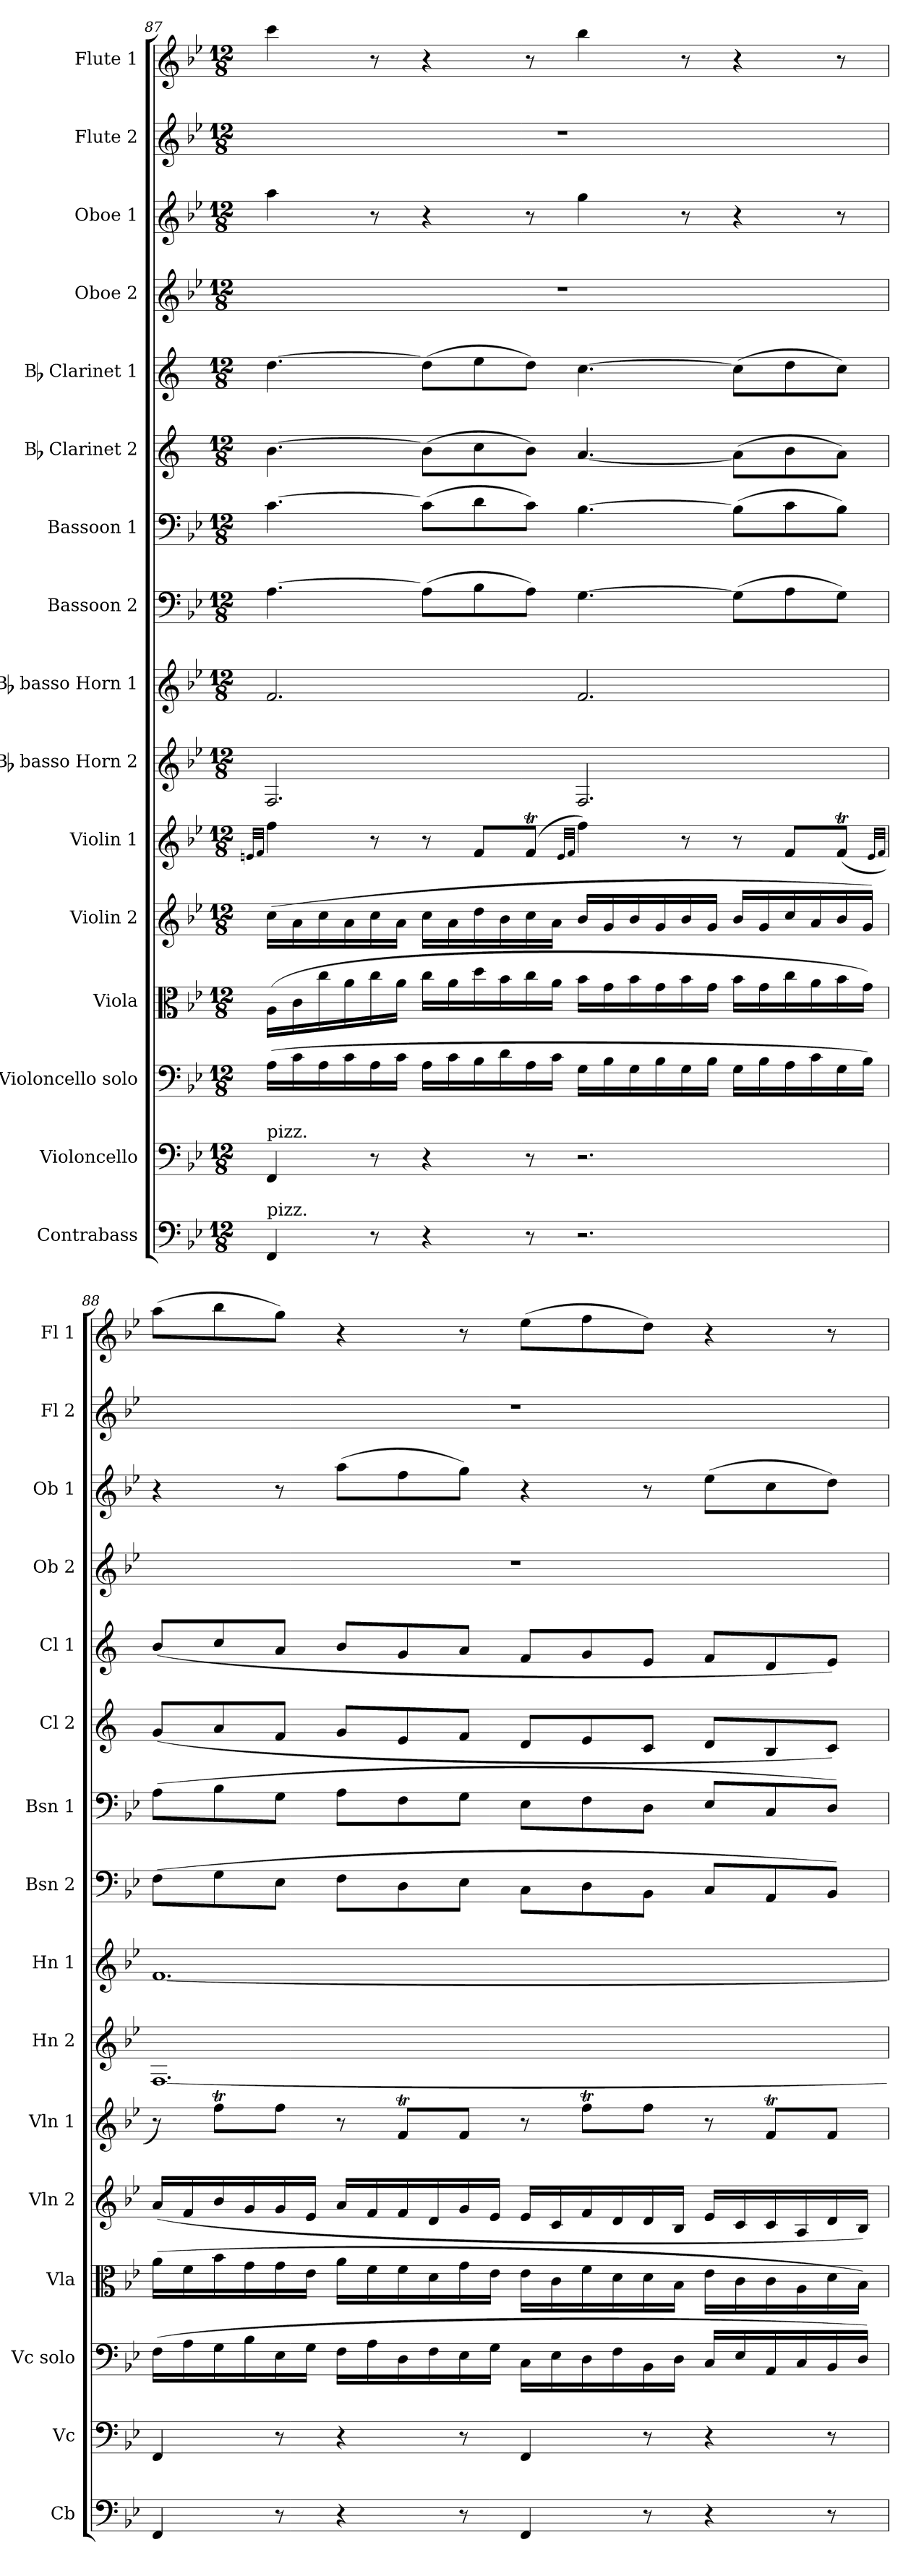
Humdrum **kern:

**kern	**kern	**kern	**kern	**kern	**kern	**kern	**kern	**kern	**kern	**kern	**kern	**kern	**kern	**kern	**kern
*part16	*part15	*part14	*part13	*part12	*part11	*part10	*part9	*part8	*part7	*part6	*part5	*part4	*part3	*part2	*part1
*staff16	*staff15	*staff14	*staff13	*staff12	*staff11	*staff10	*staff9	*staff8	*staff7	*staff6	*staff5	*staff4	*staff3	*staff2	*staff1
*I"Contrabass	*I"Violoncello	*I"Violoncello solo	*I"Viola	*I"Violin 2	*I"Violin 1	*I"Bb basso Horn 2	*I"Bb basso Horn 1	*I"Bassoon 2	*I"Bassoon 1	*I"Bb Clarinet 2	*I"Bb Clarinet 1	*I"Oboe 2	*I"Oboe 1	*I"Flute 2	*I"Flute 1
*I'Cb	*I'Vc	*I'Vc solo	*I'Vla	*I'Vln 2	*I'Vln 1	*I'Hn 2	*I'Hn 1	*I'Bsn 2	*I'Bsn 1	*I'Cl 2	*I'Cl 1	*I'Ob 2	*I'Ob 1	*I'Fl 2	*I'Fl 1
*clefF4	*clefF4	*clefF4	*clefC3	*clefG2	*clefG2	*clefG2	*clefG2	*clefF4	*clefF4	*clefG2	*clefG2	*clefG2	*clefG2	*clefG2	*clefG2
*ITrd7c12	*	*	*	*	*	*ITrd8c14	*ITrd8c14	*	*	*ITrd1c2	*ITrd1c2	*	*	*	*
*k[b-e-]	*k[b-e-]	*k[b-e-]	*k[b-e-]	*k[b-e-]	*k[b-e-]	*k[b-e-]	*k[b-e-]	*k[b-e-]	*k[b-e-]	*k[b-e-]	*k[b-e-]	*k[b-e-]	*k[b-e-]	*k[b-e-]	*k[b-e-]
*M12/8	*M12/8	*M12/8	*M12/8	*M12/8	*M12/8	*M12/8	*M12/8	*M12/8	*M12/8	*M12/8	*M12/8	*M12/8	*M12/8	*M12/8	*M12/8
=87	=87	=87	=87	=87	=87	=87	=87	=87	=87	=87	=87	=87	=87	=87	=87
.	.	.	.	.	32qen/LLL	.	.	.	.	.	.	.	.	.	.
.	.	.	.	.	32qf/JJJ	.	.	.	.	.	.	.	.	.	.
!	!LO:TX:a:t=pizz.	!	!	!	!	!	!	!	!	!	!	!	!	!	!
!LO:TX:a:t=pizz.	!	!	!	!	!	!	!	!	!	!	!	!	!	!	!
4FFF/	4FF/	(16A\LL	(16A\LL	(16cc\LL	4ff\	2.FF/	2.F/	[4.A\	[4.c\	[4.a\	[4.cc\	1.r	4aa\	1.r	4ccc\
.	.	16c\	16c\	16a\	.	.	.	.	.	.	.	.	.	.	.
.	.	16A\	16cc\	16cc\	.	.	.	.	.	.	.	.	.	.	.
.	.	16c\	16a\	16a\	.	.	.	.	.	.	.	.	.	.	.
8r	8r	16A\	16cc\	16cc\	8r	.	.	.	.	.	.	.	8r	.	8r
.	.	16c\JJ	16a\JJ	16a\JJ	.	.	.	.	.	.	.	.	.	.	.
4r	4r	16A\LL	16cc\LL	16cc\LL	8r	.	.	(8A\L]	(8c\L]	(8a\L]	(8cc\L]	.	4r	.	4r
.	.	16c\	16a\	16a\	.	.	.	.	.	.	.	.	.	.	.
.	.	16B-\	16dd\	16dd\	8f/L	.	.	8B-\	8d\	8b-\	8dd\	.	.	.	.
.	.	16d\	16b-\	16b-\	.	.	.	.	.	.	.	.	.	.	.
8r	8r	16A\	16cc\	16cc\	(8fT/J	.	.	8A\J)	8c\J)	8a\J)	8cc\J)	.	8r	.	8r
.	.	16c\JJ	16a\JJ	16a\JJ	.	.	.	.	.	.	.	.	.	.	.
.	.	.	.	.	32qe/LLL	.	.	.	.	.	.	.	.	.	.
.	.	.	.	.	32qf/JJJ	.	.	.	.	.	.	.	.	.	.
2.r	2.r	16G\LL	16b-\LL	16b-/LL	4ff\)	2.FF/	2.F/	[4.G\	[4.B-\	[4.g/	[4.b-\	.	4gg\	.	4bb-\
.	.	16B-\	16g\	16g/	.	.	.	.	.	.	.	.	.	.	.
.	.	16G\	16b-\	16b-/	.	.	.	.	.	.	.	.	.	.	.
.	.	16B-\	16g\	16g/	.	.	.	.	.	.	.	.	.	.	.
.	.	16G\	16b-\	16b-/	8r	.	.	.	.	.	.	.	8r	.	8r
.	.	16B-\JJ	16g\JJ	16g/JJ	.	.	.	.	.	.	.	.	.	.	.
.	.	16G\LL	16b-\LL	16b-/LL	8r	.	.	(8G\L]	(8B-\L]	(8g\L]	(8b-\L]	.	4r	.	4r
.	.	16B-\	16g\	16g/	.	.	.	.	.	.	.	.	.	.	.
.	.	16A\	16cc\	16cc/	8f/L	.	.	8A\	8c\	8a\	8cc\	.	.	.	.
.	.	16c\	16a\	16a/	.	.	.	.	.	.	.	.	.	.	.
.	.	16G\	16b-\	16b-/	(8fT/J	.	.	8G\J)	8B-\J)	8g\J)	8b-\J)	.	8r	.	8r
.	.	16B-\JJ)	16g\JJ)	16g/JJ)	.	.	.	.	.	.	.	.	.	.	.
.	.	.	.	.	32qe/LLL	.	.	.	.	.	.	.	.	.	.
.	.	.	.	.	32qf/JJJ	.	.	.	.	.	.	.	.	.	.
!!LO:PB:g=z
=88	=88	=88	=88	=88	=88	=88	=88	=88	=88	=88	=88	=88	=88	=88	=88
4FFF/	4FF/	(16F\LL	(16a\LL	(16a/LL	8r)	[1.FF	[1.F	(8F\L	(8A\L	(8f/L	(8a/L	1.r	4r	1.r	(8aa\L
.	.	16A\	16f\	16f/	.	.	.	.	.	.	.	.	.	.	.
.	.	16G\	16b-\	16b-/	8ffT\L	.	.	8G\	8B-\	8g/	8b-/	.	.	.	8bb-\
.	.	16B-\	16g\	16g/	.	.	.	.	.	.	.	.	.	.	.
8r	8r	16E-\	16g\	16g/	8ff\J	.	.	8E-\J	8G\J	8e-/J	8g/J	.	8r	.	8gg\J)
.	.	16G\JJ	16e-\JJ	16e-/JJ	.	.	.	.	.	.	.	.	.	.	.
4r	4r	16F\LL	16a\LL	16a/LL	8r	.	.	8F\L	8A\L	8f/L	8a/L	.	(8aa\L	.	4r
.	.	16A\	16f\	16f/	.	.	.	.	.	.	.	.	.	.	.
.	.	16D\	16f\	16f/	8fT/L	.	.	8D\	8F\	8d/	8f/	.	8ff\	.	.
.	.	16F\	16d\	16d/	.	.	.	.	.	.	.	.	.	.	.
8r	8r	16E-\	16g\	16g/	8f/J	.	.	8E-\J	8G\J	8e-/J	8g/J	.	8gg\J)	.	8r
.	.	16G\JJ	16e-\JJ	16e-/JJ	.	.	.	.	.	.	.	.	.	.	.
4FFF/	4FF/	16C\LL	16e-\LL	16e-/LL	8r	.	.	8C\L	8E-\L	8c/L	8e-/L	.	4r	.	(8ee-\L
.	.	16E-\	16c\	16c/	.	.	.	.	.	.	.	.	.	.	.
.	.	16D\	16f\	16f/	8ffT\L	.	.	8D\	8F\	8d/	8f/	.	.	.	8ff\
.	.	16F\	16d\	16d/	.	.	.	.	.	.	.	.	.	.	.
8r	8r	16BB-\	16d\	16d/	8ff\J	.	.	8BB-\J	8D\J	8B-/J	8d/J	.	8r	.	8dd\J)
.	.	16D\JJ	16B-\JJ	16B-/JJ	.	.	.	.	.	.	.	.	.	.	.
4r	4r	16C/LL	16e-\LL	16e-/LL	8r	.	.	8C/L	8E-/L	8c/L	8e-/L	.	(8ee-\L	.	4r
.	.	16E-/	16c\	16c/	.	.	.	.	.	.	.	.	.	.	.
.	.	16AA/	16c\	16c/	8fT/L	.	.	8AA/	8C/	8A/	8c/	.	8cc\	.	.
.	.	16C/	16A\	16A/	.	.	.	.	.	.	.	.	.	.	.
8r	8r	16BB-/	16d\	16d/	8f/J	.	.	8BB-/J)	8D/J)	8B-/J)	8d/J)	.	8dd\J)	.	8r
.	.	16D/JJ)	16B-\JJ)	16B-/JJ)	.	.	.	.	.	.	.	.	.	.	.
=	=	=	=	=	=	=	=	=	=	=	=	=	=	=	=
*-	*-	*-	*-	*-	*-	*-	*-	*-	*-	*-	*-	*-	*-	*-	*-
